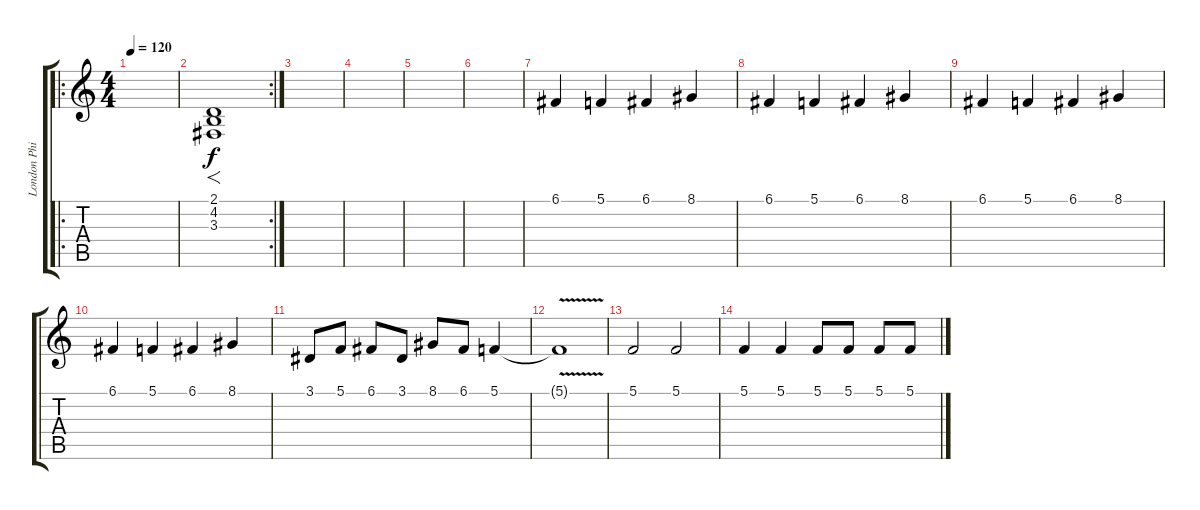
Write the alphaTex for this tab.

\track ("London Philharmonic" "London Phi") {instrument stringensemble1}
\staff {score tabs}
\tuning (C4 G3 Eb3 Bb2 F2 C2) {hide}
\ro
\ts (4 4)
\tempo 120
\clef g2
\ks c
|
\rc 2
(2.1 4.2 3.3).1{f volume 13} |
|
|
|
|
6.1.4 5.1.4 6.1.4 8.1.4 |
6.1.4 5.1.4 6.1.4 8.1.4 |
6.1.4 5.1.4 6.1.4 8.1.4 |
6.1.4 5.1.4 6.1.4 8.1.4 |
3.1.8 5.1.8 6.1.8 3.1.8 8.1.8 6.1.8 5.1.4 |
5.1{v t}.1 |
5.1.2 5.1.2 |
5.1.4 5.1.4 5.1.8 5.1.8 5.1.8 5.1.8
